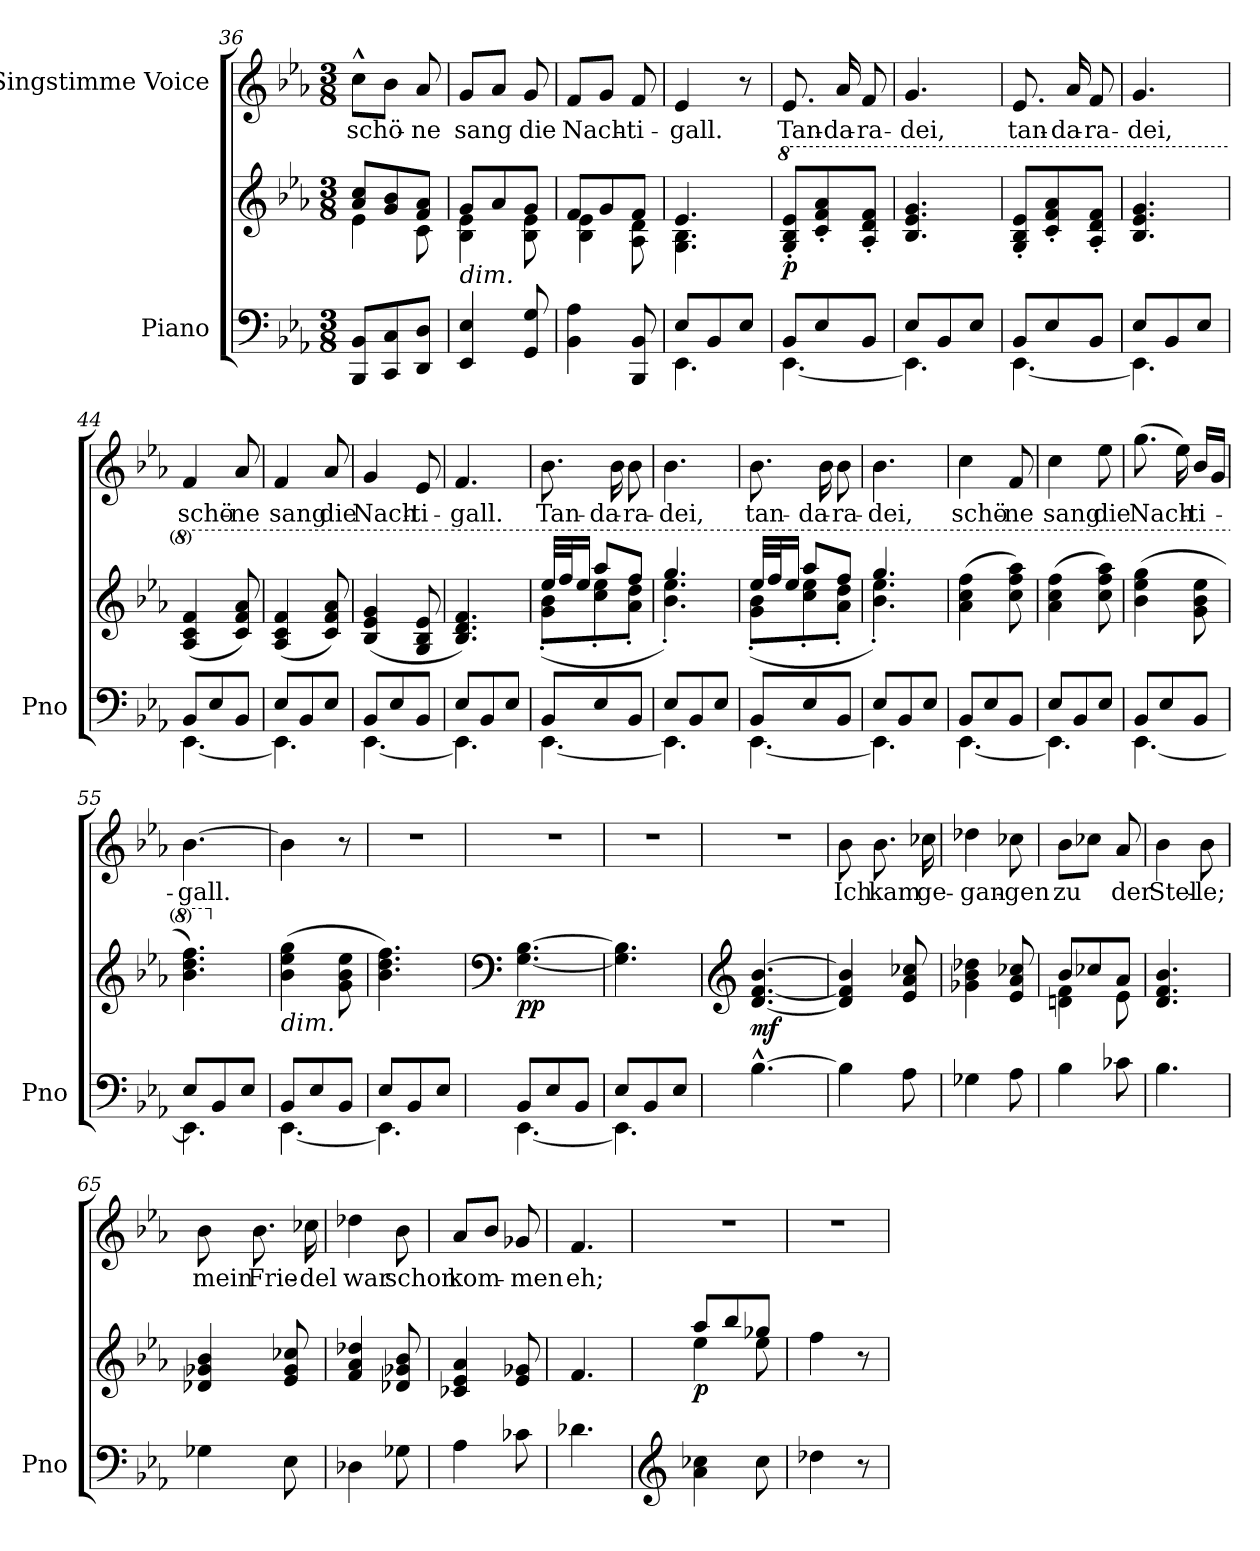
**kern	**kern	**dynam	**kern	**text
*part2	*part2	*part2	*part1	*part1
*staff3	*staff2	*staff2/3	*staff1	*staff1
*I"Piano	*	*	*I"Singstimme Voice	*
*I'Pno	*	*	*	*
*clefF4	*clefG2	*	*clefG2	*
*k[b-e-a-]	*k[b-e-a-]	*	*k[b-e-a-]	*
*M3/8	*M3/8	*	*M3/8	*
=36	=36	=36	=36	=36
*	*^	*	*	*
8BBB-/ 8BB-/L	8a-/ 8cc/L	4e-\	.	8cc^^\L	schö-
8CC/ 8C/	8g/ 8b-/	.	.	8b-\J	.
8DD/ 8D/J	8f/ 8a-/J	8c\	.	8a-/	-ne
=37	=37	=37	=37	=37	=37
!	!LO:TX:b:i:t=dim.	!	!	!	!
4EE-/ 4E-/	8g/L	4B-\ 4e-\	.	8g/L	sang
.	8a-/	.	.	8a-/J	.
8GG/ 8G/	8g/J	8B-\ 8e-\	.	8g/	die
=38	=38	=38	=38	=38	=38
4BB-\ 4A-\	8f/L	4B-\ 4e-\	.	8f/L	Nach-
.	8g/	.	.	8g/J	.
8BBB-/ 8BB-/	8f/J	8A-\ 8d\	.	8f/	-ti-
=39	=39	=39	=39	=39	=39
*^	*	*	*	*	*
8E-/L	4.EE-\	4.e-/	4.G\ 4.B-\	.	4e-/	-gall.
8BB-/	.	.	.	.	.	.
8E-/J	.	.	.	.	8r	.
*	*	*v	*v	*	*	*
=40	=40	=40	=40	=40	=40
*	*	*8va	*	*	*
!	!	!	!LO:DY:b	!	!
8BB-/L	[4.EE-\	8g/' 8b-/' 8ee-/'L	p	8.e-/	Tan-
8E-/	.	8cc/' 8ff/' 8aa-/'	.	.	.
.	.	.	.	16a-/	-da-
8BB-/J	.	8a-/' 8dd/' 8ff/'J	.	8f/	-ra-
=41	=41	=41	=41	=41	=41
8E-/L	4.EE-\]	4.b-/ 4.ee-/ 4.gg/	.	4.g/	-dei,
8BB-/	.	.	.	.	.
8E-/J	.	.	.	.	.
=42	=42	=42	=42	=42	=42
8BB-/L	[4.EE-\	8g/' 8b-/' 8ee-/'L	.	8.e-/	tan-
8E-/	.	8cc/' 8ff/' 8aa-/'	.	.	.
.	.	.	.	16a-/	-da-
8BB-/J	.	8a-/' 8dd/' 8ff/'J	.	8f/	-ra-
=43	=43	=43	=43	=43	=43
8E-/L	4.EE-\]	4.b-/ 4.ee-/ 4.gg/	.	4.g/	-dei,
8BB-/	.	.	.	.	.
8E-/J	.	.	.	.	.
=44	=44	=44	=44	=44	=44
8BB-/L	[4.EE-\	(4a-/ 4cc/ 4ff/	.	4f/	schö-
8E-/	.	.	.	.	.
8BB-/J	.	8cc/ 8ff/ 8aa-/)	.	8a-/	-ne
=45	=45	=45	=45	=45	=45
8E-/L	4.EE-\]	(4a-/ 4cc/ 4ff/	.	4f/	sang
8BB-/	.	.	.	.	.
8E-/J	.	8cc/ 8ff/ 8aa-/)	.	8a-/	die
=46	=46	=46	=46	=46	=46
8BB-/L	[4.EE-\	(4b-/ 4ee-/ 4gg/	.	4g/	Nach-
8E-/	.	.	.	.	.
8BB-/J	.	8g/ 8b-/ 8ee-/	.	8e-/	-ti-
=47	=47	=47	=47	=47	=47
8E-/L	4.EE-\]	4.b-/ 4.dd/ 4.ff/)	.	4.f/	-gall.
8BB-/	.	.	.	.	.
8E-/J	.	.	.	.	.
=48	=48	=48	=48	=48	=48
*	*	*^	*	*	*
8BB-/L	[4.EE-\	32eee-/LLL	(8gg\' 8bb-\'L	.	8.b-\	Tan-
.	.	32fff/J	.	.	.	.
.	.	16eee-/JJ	.	.	.	.
8E-/	.	8aaa-/L	8ccc\' 8eee-\'	.	.	.
.	.	.	.	.	16b-\	-da-
8BB-/J	.	8fff/J	8aa-\' 8ddd\'J	.	8b-\	-ra-
=49	=49	=49	=49	=49	=49	=49
8E-/L	4.EE-\]	4.ggg/	4.bb-\' 4.eee-\')	.	4.b-\	-dei,
8BB-/	.	.	.	.	.	.
8E-/J	.	.	.	.	.	.
=50	=50	=50	=50	=50	=50	=50
8BB-/L	[4.EE-\	32eee-/LLL	(8gg\' 8bb-\'L	.	8.b-\	tan-
.	.	32fff/J	.	.	.	.
.	.	16eee-/JJ	.	.	.	.
8E-/	.	8aaa-/L	8ccc\' 8eee-\'	.	.	.
.	.	.	.	.	16b-\	-da-
8BB-/J	.	8fff/J	8aa-\' 8ddd\'J	.	8b-\	-ra-
=51	=51	=51	=51	=51	=51	=51
8E-/L	4.EE-\]	4.ggg/	4.bb-\' 4.eee-\')	.	4.b-\	-dei,
8BB-/	.	.	.	.	.	.
8E-/J	.	.	.	.	.	.
*	*	*v	*v	*	*	*
=52	=52	=52	=52	=52	=52
8BB-/L	[4.EE-\	(4aa-\ 4ccc\ 4fff\	.	4cc\	schö-
8E-/	.	.	.	.	.
8BB-/J	.	8ccc\ 8fff\ 8aaa-\)	.	8f/	-ne
=53	=53	=53	=53	=53	=53
8E-/L	4.EE-\]	(4aa-\ 4ccc\ 4fff\	.	4cc\	sang
8BB-/	.	.	.	.	.
8E-/J	.	8ccc\ 8fff\ 8aaa-\)	.	8ee-\	die
=54	=54	=54	=54	=54	=54
8BB-/L	[4.EE-\	(4bb-\ 4eee-\ 4ggg\	.	(8.gg\	Nach-
8E-/	.	.	.	.	.
.	.	.	.	16ee-\)	.
8BB-/J	.	8gg\ 8bb-\ 8eee-\	.	16b-/LL	-ti-
.	.	.	.	16g/JJ	.
=55	=55	=55	=55	=55	=55
8E-/L	4.EE-\]	4.bb-\ 4.ddd\ 4.fff\)	.	[4.b-\	-gall.
8BB-/	.	.	.	.	.
8E-/J	.	.	.	.	.
=56	=56	=56	=56	=56	=56
*	*	*X8va	*	*	*
!	!	!LO:TX:b:i:t=dim.	!	!	!
8BB-/L	[4.EE-\	(4b-\ 4ee-\ 4gg\	.	4b-\]	.
8E-/	.	.	.	.	.
8BB-/J	.	8g\ 8b-\ 8ee-\	.	8r	.
=57	=57	=57	=57	=57	=57
8E-/L	4.EE-\]	4.b-\ 4.dd\ 4.ff\)	.	4.r	.
8BB-/	.	.	.	.	.
8E-/J	.	.	.	.	.
=58	=58	=58	=58	=58	=58
*	*	*clefF4	*	*	*
!	!	!	!LO:DY:b	!	!
8BB-/L	[4.EE-\	[4.G\ [4.B-\	pp	4.r	.
8E-/	.	.	.	.	.
8BB-/J	.	.	.	.	.
=59	=59	=59	=59	=59	=59
8E-/L	4.EE-\]	4.G\] 4.B-\]	.	4.r	.
8BB-/	.	.	.	.	.
8E-/J	.	.	.	.	.
*v	*v	*	*	*	*
=60	=60	=60	=60	=60
*	*clefG2	*	*	*
!	!	!LO:DY:b	!	!
[4.B-^^\	[4.d/ [>4.f/ [4.b-/	mf	4.r	.
=61	=61	=61	=61	=61
4B-\]	4d/] 4f/] 4b-/]	.	8b-\	Ich
.	.	.	8.b-\	kam
8A-\	8e-/ 8a-/ 8cc-X/	.	.	.
.	.	.	16cc-X\	ge-
=62	=62	=62	=62	=62
4G-X\	4g-X\ 4b-\ 4dd-X\	.	4dd-X\	-gan-
8A-\	8e-/ 8a-/ 8cc-X/	.	8cc-X\	-gen
=63	=63	=63	=63	=63
*	*^	*	*	*
4B-\	8b-/L	4dn\ 4f\	.	8b-\L	zu
.	8cc-X/	.	.	8cc-X\J	.
8c-X\	8a-/J	8e-\	.	8a-/	der
*	*v	*v	*	*	*
=64	=64	=64	=64	=64
4.B-\	4.d/ 4.f/ 4.b-/	.	4b-\	Stel-
.	.	.	8b-\	-le;
=65	=65	=65	=65	=65
4G-X\	4d-X/ 4g-X/ 4b-/	.	8b-\	mein
.	.	.	8.b-\	Frie-
8E-\	8e-/ 8g-/ 8cc-X/	.	.	.
.	.	.	16cc-X\	-del
=66	=66	=66	=66	=66
4D-X\	4f/ 4a-/ 4dd-X/	.	4dd-X\	war
8G-X\	8d-X/ 8g-X/ 8b-/	.	8b-\	schon
=67	=67	=67	=67	=67
4A-\	4c-X/ 4e-/ 4a-/	.	8a-/L	kom-
.	.	.	8b-/J	.
8c-X\	8e-/ 8g-X/	.	8g-X/	-men
=68	=68	=68	=68	=68
4.d-X\	4.f/	.	4.f/	eh;
=69	=69	=69	=69	=69
*clefG2	*	*	*	*
*	*^	*	*	*
!	!	!	!LO:DY:b	!	!
4a-\ 4cc-X\	8aa-/L	4ee-\	p	4.r	.
.	8bb-/	.	.	.	.
8cc-\	8gg-X/J	8ee-\	.	.	.
*	*v	*v	*	*	*
=70	=70	=70	=70	=70
4dd-X\	4ff\	.	4.r	.
8r	8r	.	.	.
=	=	=	=	=
*-	*-	*-	*-	*-
